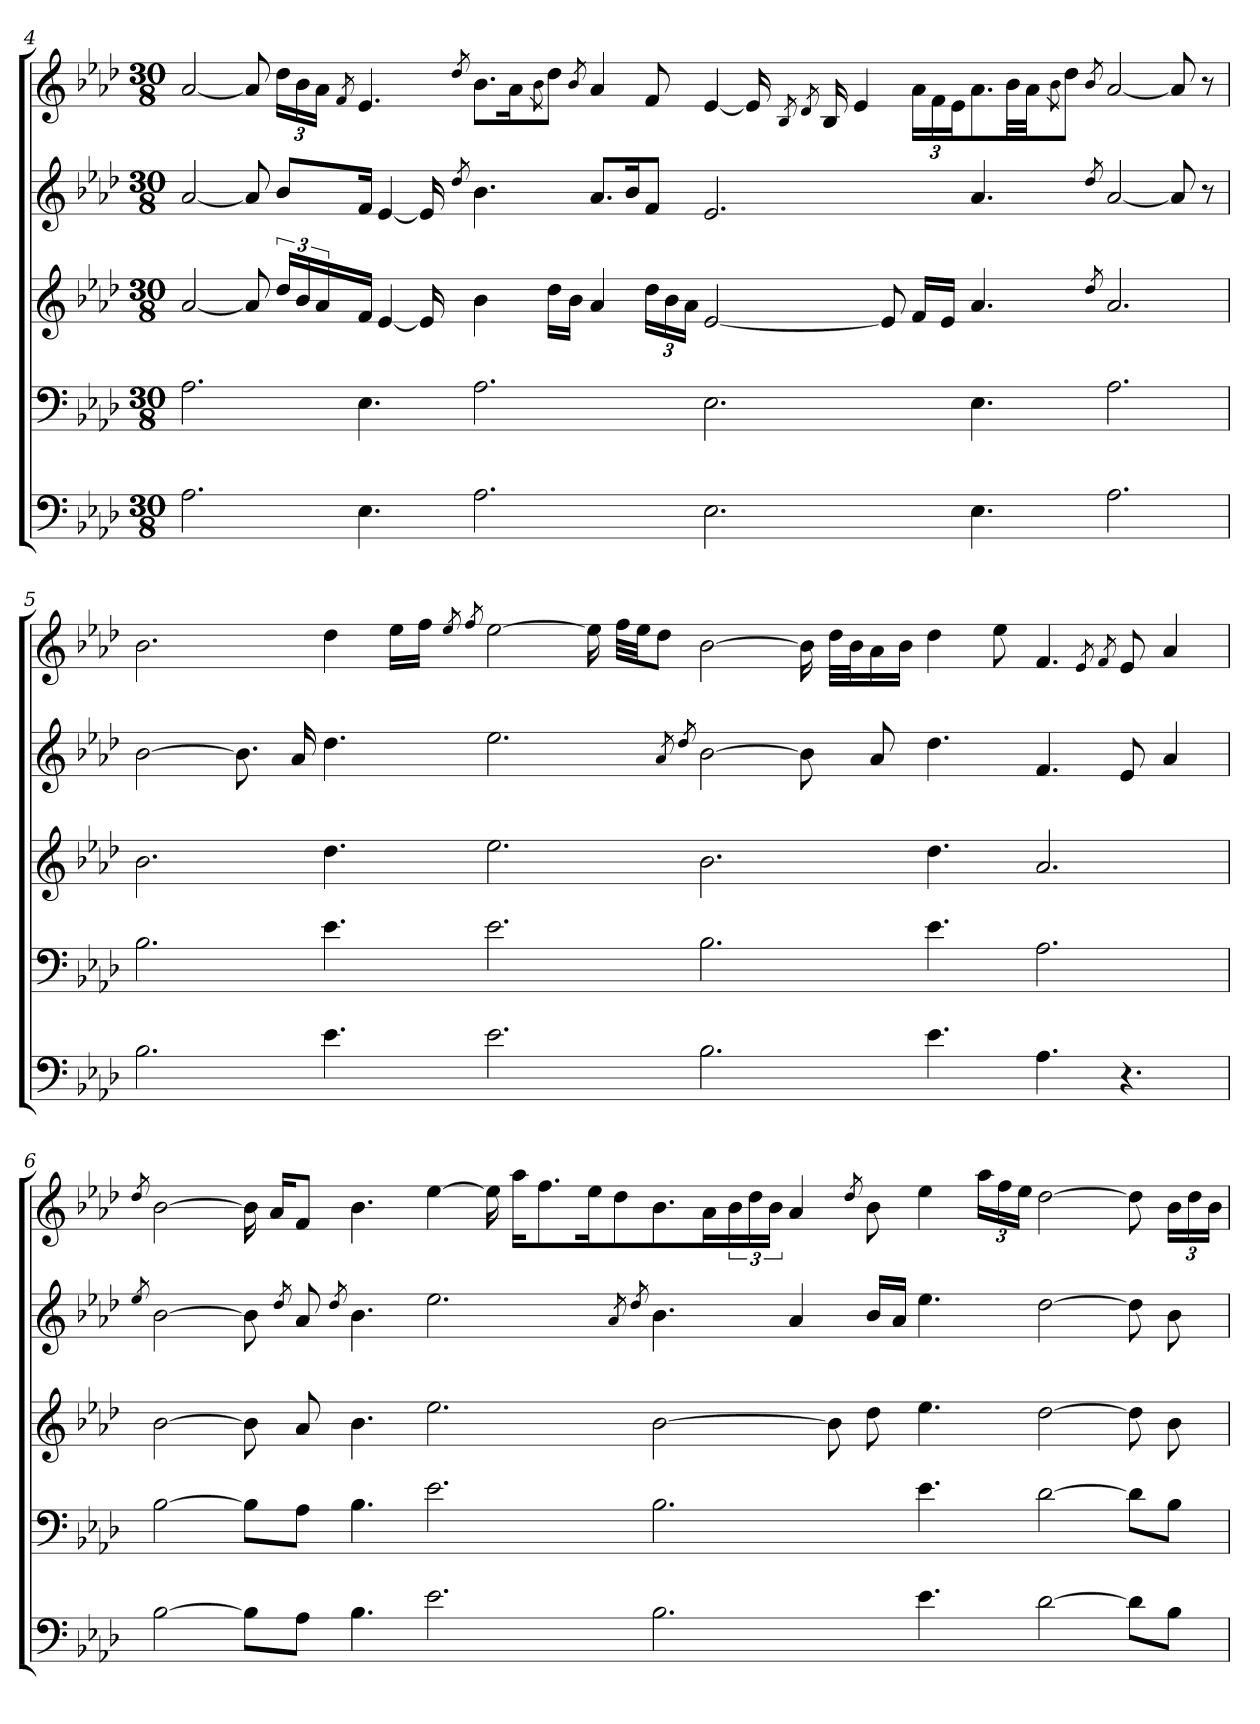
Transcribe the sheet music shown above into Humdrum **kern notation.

**kern	**kern	**kern	**kern	**kern
*part5	*part4	*part3	*part2	*part1
*staff5	*staff4	*staff3	*staff2	*staff1
*clefF4	*clefF4	*clefG2	*clefG2	*clefG2
*k[b-e-a-d-]	*k[b-e-a-d-]	*k[b-e-a-d-]	*k[b-e-a-d-]	*k[b-e-a-d-]
*M30/8	*M30/8	*M30/8	*M30/8	*M30/8
=4	=4	=4	=4	=4
2.A-	2.A-	[2a-	[2a-	[2a-
.	.	8a-]	8a-]	8a-]
.	.	24dd-/LL	8b-/L	24dd-\LL
.	.	24b-/	.	24b-\
.	.	24a-/	.	24a-\JJ
.	.	.	.	8qf
4.E-	4.E-	16f/JJ	16f/Jk	4.e-
.	.	[4e-	[4e-	.
.	.	16e-]	16e-]	.
.	.	.	8qdd-	8qdd-
2.A-	2.A-	4b-	4.b-	8.b-\L
.	.	.	.	16a-\K
.	.	.	.	8qb-\
.	.	16dd-\LL	.	8dd-\J
.	.	16b-\JJ	.	.
.	.	.	.	8qb-
.	.	4a-	8.a-/L	4a-
.	.	.	16b-/K	.
.	.	24dd-\LL	8f/J	8f
.	.	24b-\	.	.
.	.	24a-\JJ	.	.
2.E-	2.E-	[2e-	2.e-	[4e-
.	.	.	.	16e-]
.	.	.	.	8qB-
.	.	.	.	8qd-
.	.	.	.	16B-
.	.	.	.	4e-
.	.	8e-]	.	.
.	.	16f/LL	.	24a-\LL
.	.	.	.	24f\
.	.	16e-/JJ	.	.
.	.	.	.	24e-\J
4.E-	4.E-	4.a-	4.a-	8.a-\
.	.	.	.	32b-\LL
.	.	.	.	32a-\JJ
.	.	.	.	8qb-\
.	.	.	.	8dd-\J
.	.	8qdd-	8qdd-	8qb-
2.A-	2.A-	2.a-	[2a-	[2a-
.	.	.	8a-]	8a-]
.	.	.	8r	8r
=5	=5	=5	=5	=5
2.B-	2.B-	2.b-	[2b-	2.b-
.	.	.	8.b-]	.
.	.	.	16a-	.
4.e-	4.e-	4.dd-	4.dd-	4dd-
.	.	.	.	16ee-\LL
.	.	.	.	16ff\JJ
.	.	.	.	8qee-
.	.	.	.	8qff
2.e-	2.e-	2.ee-	2.ee-	[2ee-
.	.	.	.	16ee-]
.	.	.	.	32ff\LLL
.	.	.	.	32ee-\JJ
.	.	.	.	8dd-\J
.	.	.	8qa-	.
.	.	.	8qdd-	.
2.B-	2.B-	2.b-	[2b-	[2b-
.	.	.	8b-]	16b-]
.	.	.	.	32dd-\LLL
.	.	.	.	32b-\J
.	.	.	8a-	16a-\
.	.	.	.	16b-\JJ
4.e-	4.e-	4.dd-	4.dd-	4dd-
.	.	.	.	8ee-
4.A-	2.A-	2.a-	4.f	4.f
.	.	.	.	8qe-
.	.	.	.	8qf
4.r	.	.	8e-	8e-
.	.	.	4a-	4a-
=6	=6	=6	=6	=6
.	.	.	8qee-	8qdd-
[2B-	[2B-	[2b-	[2b-	[2b-
8B-\L]	8B-\L]	8b-]	8b-]	16b-]
.	.	.	.	16a-/KL
.	.	.	8qdd-	.
8A-\J	8A-\J	8a-	8a-	8f/J
.	.	.	8qdd-	.
4.B-	4.B-	4.b-	4.b-	4.b-
2.e-	2.e-	2.ee-	2.ee-	[4ee-
.	.	.	.	16ee-]
.	.	.	.	16aa-\KL
.	.	.	.	8.ff\
.	.	.	.	16ee-\K
.	.	.	.	8dd-\
.	.	.	8qa-	.
.	.	.	8qdd-	.
2.B-	2.B-	[2b-	4.b-	8.b-\
.	.	.	.	16a-\L
.	.	.	.	24b-\
.	.	.	.	24dd-\
.	.	.	.	24b-\JJ
.	.	.	4a-	4a-
.	.	8b-]	.	.
.	.	.	.	8qdd-
.	.	8dd-	16b-/LL	8b-
.	.	.	16a-/JJ	.
4.e-	4.e-	4.ee-	4.ee-	4ee-
.	.	.	.	24aa-\LL
.	.	.	.	24ff\
.	.	.	.	24ee-\JJ
[2d-	[2d-	[2dd-	[2dd-	[2dd-
8d-\L]	8d-\L]	8dd-]	8dd-]	8dd-]
8B-\J	8B-\J	8b-	8b-	24b-\LL
.	.	.	.	24dd-\
.	.	.	.	24b-\JJ
=	=	=	=	=
*-	*-	*-	*-	*-
